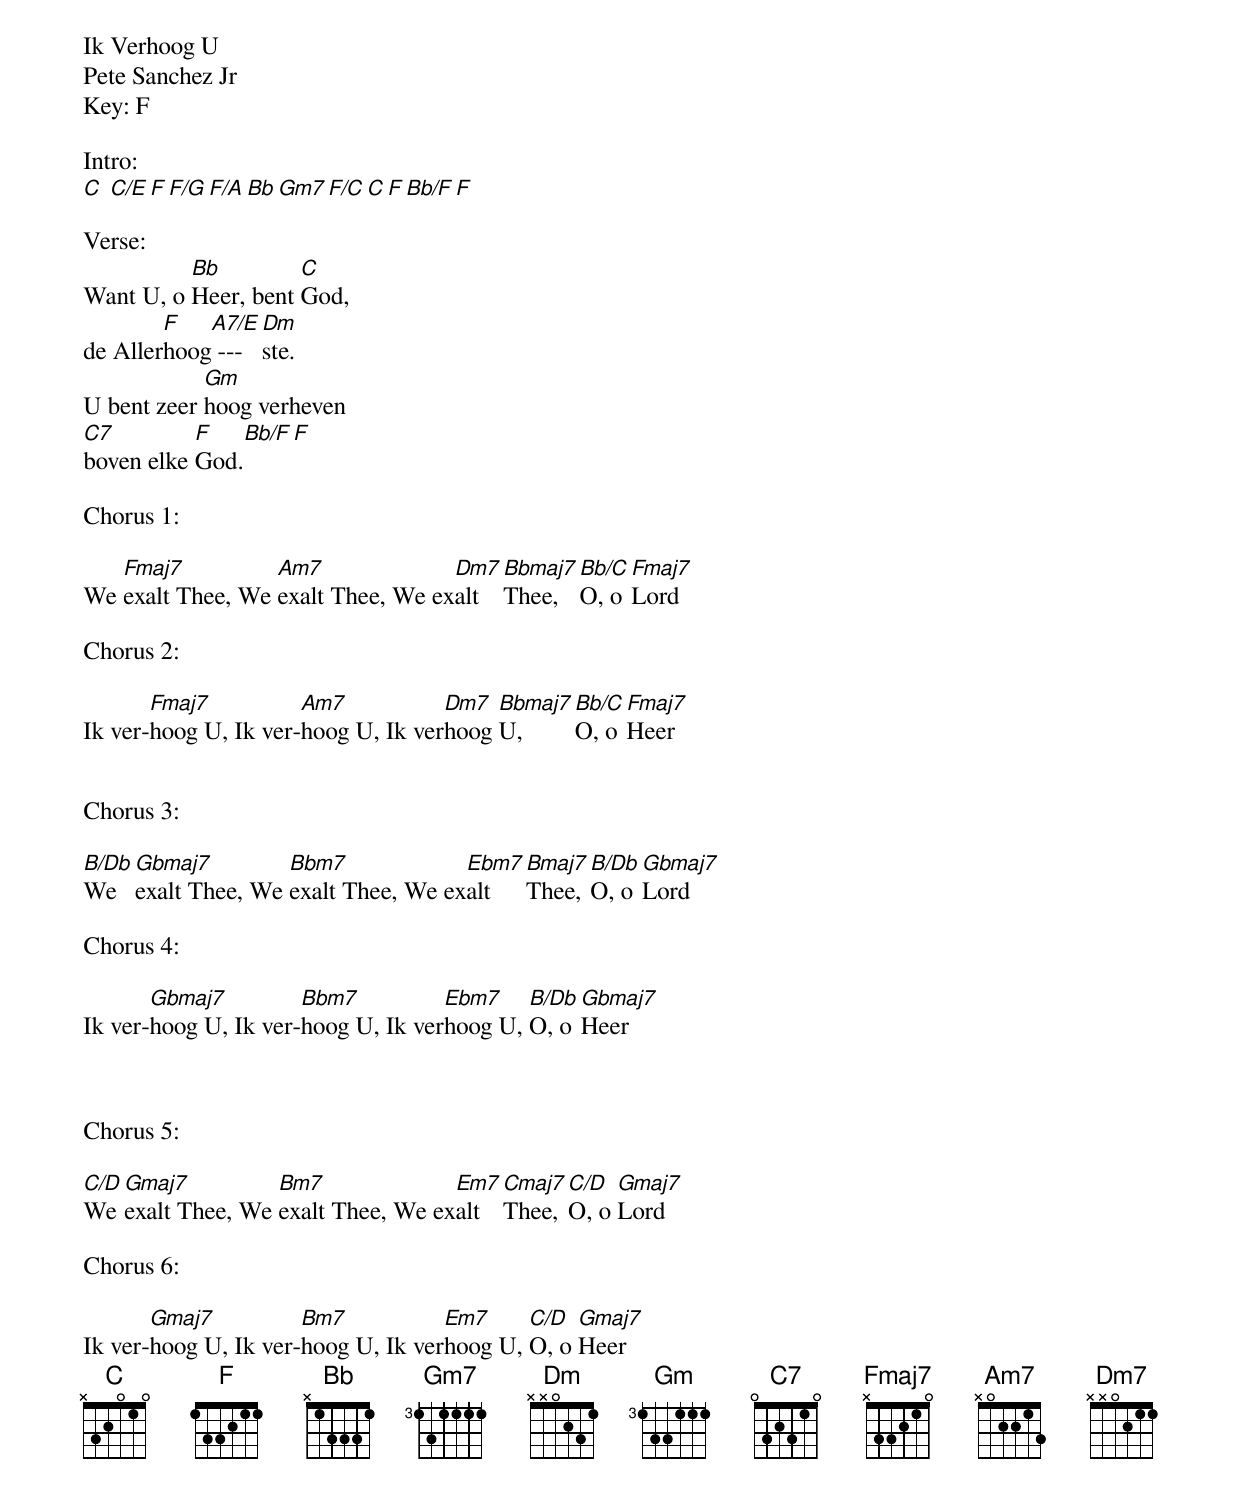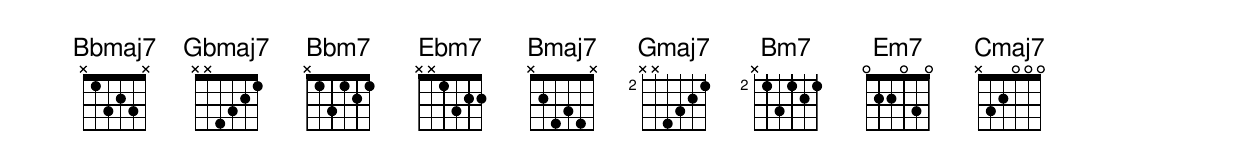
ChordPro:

Ik Verhoog U
Pete Sanchez Jr
Key: F

Intro:
[C] [C/E][F][F/G][F/A][Bb][Gm7][F/C][C][F][Bb/F][F]

Verse:
Want U, o [Bb]Heer, bent [C]God,
de Aller[F]hoog[A7/E] --- [Dm]ste.
U bent zeer [Gm]hoog verheven
[C7]boven elke [F]God.[Bb/F][F]

Chorus 1:

We [Fmaj7]exalt Thee, We [Am7]exalt Thee, We ex[Dm7]alt [Bbmaj7]Thee, [Bb/C]O, o [Fmaj7]Lord

Chorus 2:

Ik ver-[Fmaj7]hoog U, Ik ver-[Am7]hoog U, Ik ver[Dm7]hoog [Bbmaj7]U, [Bb/C]O, o [Fmaj7]Heer


Chorus 3:

[B/Db]We [Gbmaj7]exalt Thee, We [Bbm7]exalt Thee, We ex[Ebm7]alt [Bmaj7]Thee, [B/Db]O, o [Gbmaj7]Lord

Chorus 4:

Ik ver-[Gbmaj7]hoog U, Ik ver-[Bbm7]hoog U, Ik ver[Ebm7]hoog U, [B/Db]O, o [Gbmaj7]Heer



Chorus 5:

[C/D]We [Gmaj7]exalt Thee, We [Bm7]exalt Thee, We ex[Em7]alt [Cmaj7]Thee, [C/D]O, o [Gmaj7]Lord

Chorus 6:

Ik ver-[Gmaj7]hoog U, Ik ver-[Bm7]hoog U, Ik ver[Em7]hoog U, [C/D]O, o [Gmaj7]Heer
